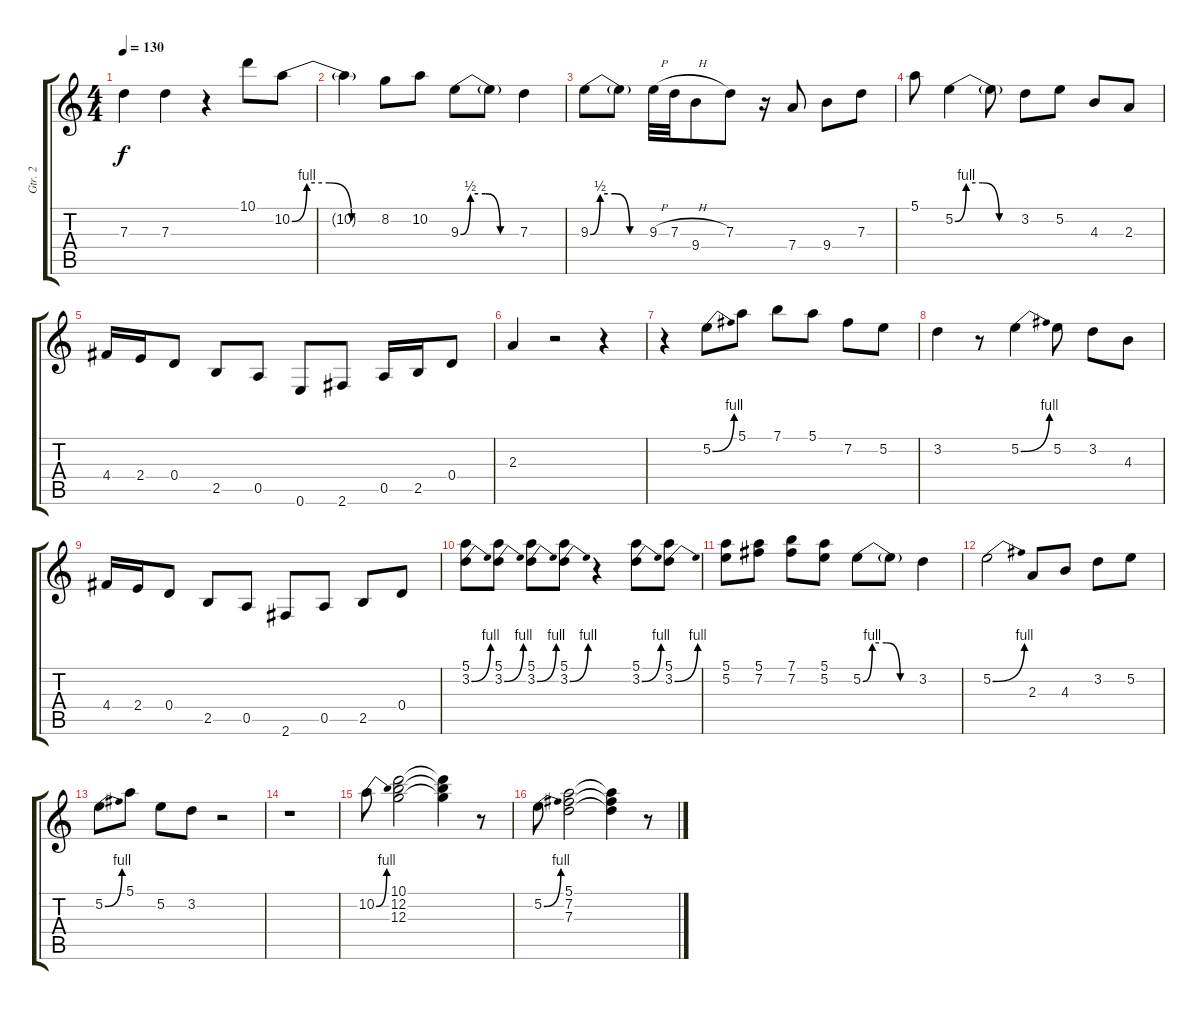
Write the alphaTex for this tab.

\track ("Gtr. 2" "Gtr. 2") {instrument electricguitarclean}
\staff {score tabs}
\tuning (E4 B3 G3 D3 A2 E2) {hide}
\ts (4 4)
\tempo 130
\clef g2
\ks c
7.3.4{dy f} 7.3.4 r.4 10.1.8 10.2{be (custom 0 0 10 4 25 4 40 0 60 0)}.8 |
10.2{t}.4 8.2.8 10.2.8 9.3{be (custom 0 0 10 2 25 2 40 0 60 0)}.8 9.3{t}.8 7.3.4 |
9.3{be (custom 0 0 10 2 25 2 40 0 60 0)}.8 9.3{t}.8 9.3{h}.32 7.3{h}.32 9.4.8 7.3.8 r.16 7.4.8 9.4.8 7.3.8 |
5.1.8 5.2{be (custom 0 0 10 4 25 4 40 0 60 0)}.4 5.2{t}.8 3.2.8 5.2.8 4.3.8 2.3.8 |
4.4.16 2.4.16 0.4.8 2.5.8 0.5.8 0.6.8 2.6.8 0.5.16 2.5.16 0.4.8 |
2.3.4 r.2 r.4 |
r.4 5.2{be (bend 0 0 60 4)}.8 5.1.8 7.1.8 5.1.8 7.2.8 5.2.8 |
3.2.4 r.8 5.2{be (bend 0 0 60 4)}.4 5.2.8 3.2.8 4.3.8 |
4.4.16 2.4.16 0.4.8 2.5.8 0.5.8 2.6.8 0.5.8 2.5.8 0.4.8 |
(5.1 3.2{be (bend 0 0 60 4)}).8 (5.1 3.2{be (bend 0 0 60 4)}).8 (5.1 3.2{be (bend 0 0 60 4)}).8 (5.1 3.2{be (bend 0 0 60 4)}).8 r.4 (5.1 3.2{be (bend 0 0 60 4)}).8 (5.1 3.2{be (bend 0 0 60 4)}).8 |
(5.1 5.2).8 (5.1 7.2).8 (7.1 7.2).8 (5.1 5.2).8 5.2{be (custom 0 0 10 4 25 4 40 0 60 0)}.8 5.2{t}.8 3.2.4 |
5.2{be (bend 0 0 60 4)}.2 2.3.8 4.3.8 3.2.8 5.2.8 |
5.2{be (bend 0 0 60 4)}.8 5.1.8 5.2.8 3.2.8 r.2 |
r.1 |
10.2{be (bend 0 0 60 4)}.8 (10.1 12.2 12.3).2 (10.1{t} 12.2{t} 12.3{t}).4 r.8 |
5.2{be (bend 0 0 60 4)}.8 (5.1 7.2 7.3).2 (5.1{t} 7.2{t} 7.3{t}).4 r.8
